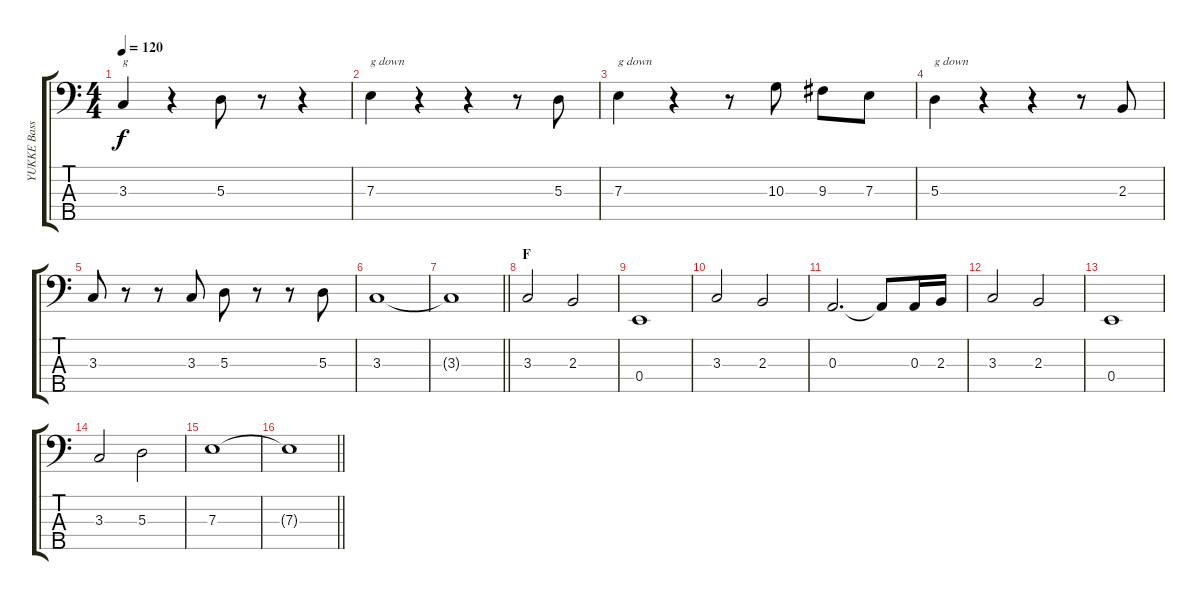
\track ("YUKKE Bass" "YUKKE Bass") {instrument electricbassfinger}
\staff {score tabs}
\tuning (G2 D2 A1 E1 B0) {hide}
\ts (4 4)
\tempo 120
\clef f4
\ks c
3.3.4{txt "g" dy f} r.4 5.3.8 r.8 r.4 |
7.3.4{txt "g down"} r.4 r.4 r.8 5.3.8 |
7.3.4{txt "g down"} r.4 r.8 10.3.8 9.3.8 7.3.8 |
5.3.4{txt "g down"} r.4 r.4 r.8 2.3.8 |
3.3.8 r.8 r.8 3.3.8 5.3.8 r.8 r.8 5.3.8 |
3.3.1 |
\barLineRight lightlight
3.3{t}.1 |
\section ("" "F")
3.3.2 2.3.2 |
0.4.1 |
3.3.2 2.3.2 |
0.3.2{d} 0.3{t}.8 0.3.16 2.3.16 |
3.3.2 2.3.2 |
0.4.1 |
3.3.2 5.3.2 |
7.3.1 |
\barLineRight lightlight
7.3{t}.1
